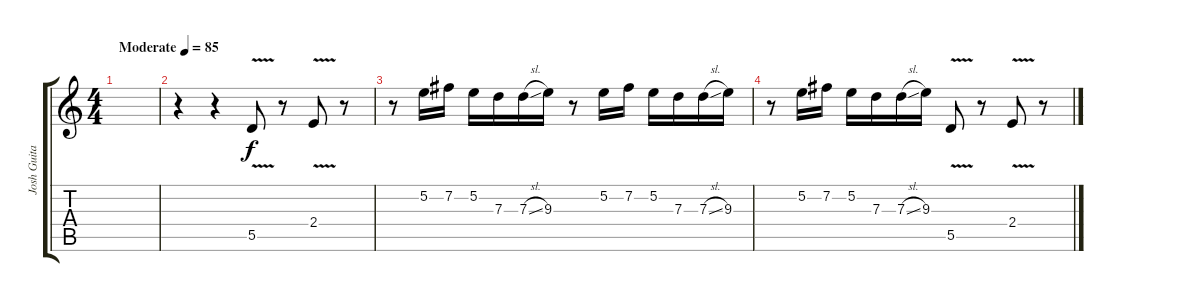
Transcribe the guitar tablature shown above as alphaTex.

\track ("Josh Guitar" "Josh Guita") {instrument distortionguitar}
\staff {score tabs}
\tuning (E4 B3 G3 D3 A2 E2) {hide}
\ts (4 4)
\tempo (85 "Moderate")
\clef g2
\ks c
|
r.4 r.4 5.5{v}.8 r.8 2.4{v}.8 r.8 |
r.8 5.2.16 7.2.16 5.2.16 7.3.16 7.3{sl}.16 9.3.16 r.8 5.2.16 7.2.16 5.2.16 7.3.16 7.3{sl}.16 9.3.16 |
r.8 5.2.16 7.2.16 5.2.16 7.3.16 7.3{sl}.16 9.3.16 5.5{v}.8 r.8 2.4{v}.8 r.8
